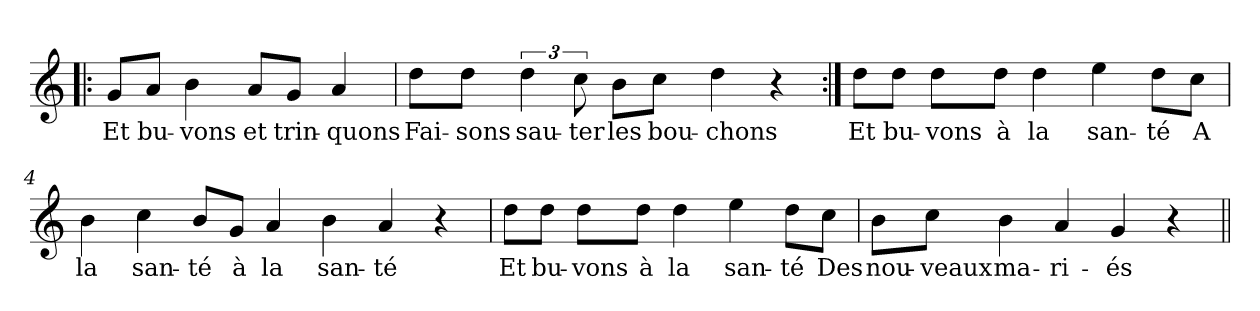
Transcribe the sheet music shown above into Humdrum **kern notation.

**kern	**text
*part1	*part1
*staff1	*staff1
*clefG2	*
*k[]	*
*C:	*
=1!|:	=1!|:
!	!LO:LY:b
8g/L	Et
!	!LO:LY:b
8a/J	bu-
!	!LO:LY:b
4b\	-vons
!	!LO:LY:b
8a/L	et
!	!LO:LY:b
8g/J	trin-
!	!LO:LY:b
4a/	-quons
=2	=2
!	!LO:LY:b
8dd\L	Fai-
!	!LO:LY:b
8dd\J	-sons
!	!LO:LY:b
6dd\	sau-
!	!LO:LY:b
12cc\	-ter
!	!LO:LY:b
8b\L	les
!	!LO:LY:b
8cc\J	bou-
!	!LO:LY:b
4dd\	-chons
4r	.
=3:|!	=3:|!
!	!LO:LY:b
8dd\L	Et
!	!LO:LY:b
8dd\J	bu-
!	!LO:LY:b
8dd\L	-vons
!	!LO:LY:b
8dd\J	à
!	!LO:LY:b
4dd\	la
!	!LO:LY:b
4ee\	san-
!	!LO:LY:b
8dd\L	-té
!	!LO:LY:b
8cc\J	A
!!LO:LB:g=z
=4	=4
!	!LO:LY:b
4b\	la
!	!LO:LY:b
4cc\	san-
!	!LO:LY:b
8b/L	-té
!	!LO:LY:b
8g/J	à
!	!LO:LY:b
4a/	la
!	!LO:LY:b
4b\	san-
!	!LO:LY:b
4a/	-té
4r	.
=5	=5
!	!LO:LY:b
8dd\L	Et
!	!LO:LY:b
8dd\J	bu-
!	!LO:LY:b
8dd\L	-vons
!	!LO:LY:b
8dd\J	à
!	!LO:LY:b
4dd\	la
!	!LO:LY:b
4ee\	san-
!	!LO:LY:b
8dd\L	-té
!	!LO:LY:b
8cc\J	Des
=6	=6
!	!LO:LY:b
8b\L	nou-
!	!LO:LY:b
8cc\J	-veaux
!	!LO:LY:b
4b\	ma-
!	!LO:LY:b
4a/	-ri-
!	!LO:LY:b
4g/	-és
4r	.
=||	=||
*-	*-
